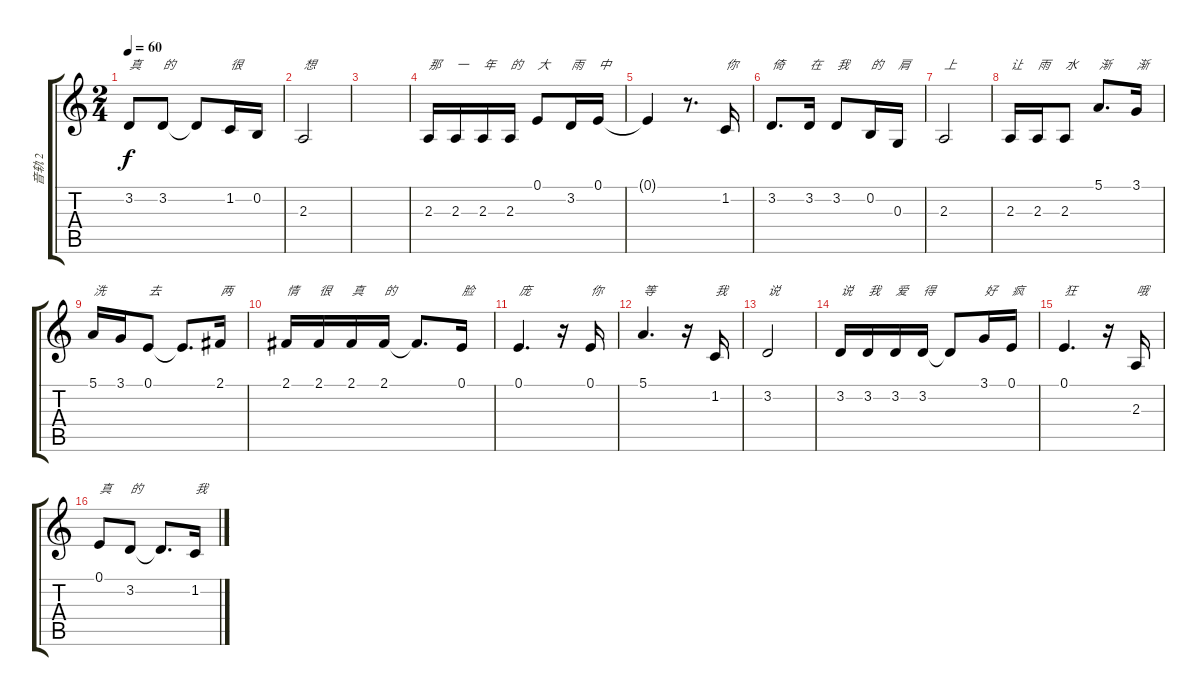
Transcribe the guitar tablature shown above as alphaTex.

\track ("音轨 2" "音轨 2") {instrument bassoon}
\staff {score tabs}
\tuning (E4 B3 G3 D3 A2 E2) {hide}
\ts (2 4)
\tempo 60
\clef g2
\ks c
3.2.8{txt "真" dy f} 3.2.8{txt "的"} 3.2{t}.8 1.2.16{txt "很"} 0.2.16 |
2.3.2{txt "想"} |
|
2.3.16{txt "那"} 2.3.16{txt "一"} 2.3.16{txt "年"} 2.3.16{txt "的"} 0.1.8{txt "大"} 3.2.16{txt "雨"} 0.1.16{txt "中"} |
0.1{t}.4 r.8{d} 1.2.16{txt "你"} |
3.2.8{d txt "倚"} 3.2.16{txt "在"} 3.2.8{txt "我"} 0.2.16{txt "的"} 0.3.16{txt "肩"} |
2.3.2{txt "上"} |
2.3.16{txt "让"} 2.3.16{txt "雨"} 2.3.8{txt "水"} 5.1.8{d txt "渐"} 3.1.16{txt "渐"} |
5.1.16{txt "洗"} 3.1.16 0.1.8{txt "去"} 0.1{t}.8{d} 2.1.16{txt "两"} |
2.1.16{txt "情"} 2.1.16{txt "很"} 2.1.16{txt "真"} 2.1.16{txt "的"} 2.1{t}.8{d} 0.1.16{txt "脸"} |
0.1.4{d txt "庞"} r.16 0.1.16{txt "你"} |
5.1.4{d txt "等"} r.16 1.2.16{txt "我"} |
3.2.2{txt "说"} |
3.2.16{txt "说"} 3.2.16{txt "我"} 3.2.16{txt "爱"} 3.2.16{txt "得"} 3.2{t}.8 3.1.16{txt "好"} 0.1.16{txt "疯"} |
0.1.4{d txt "狂"} r.16 2.3.16{txt "哦"} |
0.1.8{txt "真"} 3.2.8{txt "的"} 3.2{t}.8{d} 1.2.16{txt "我"}
